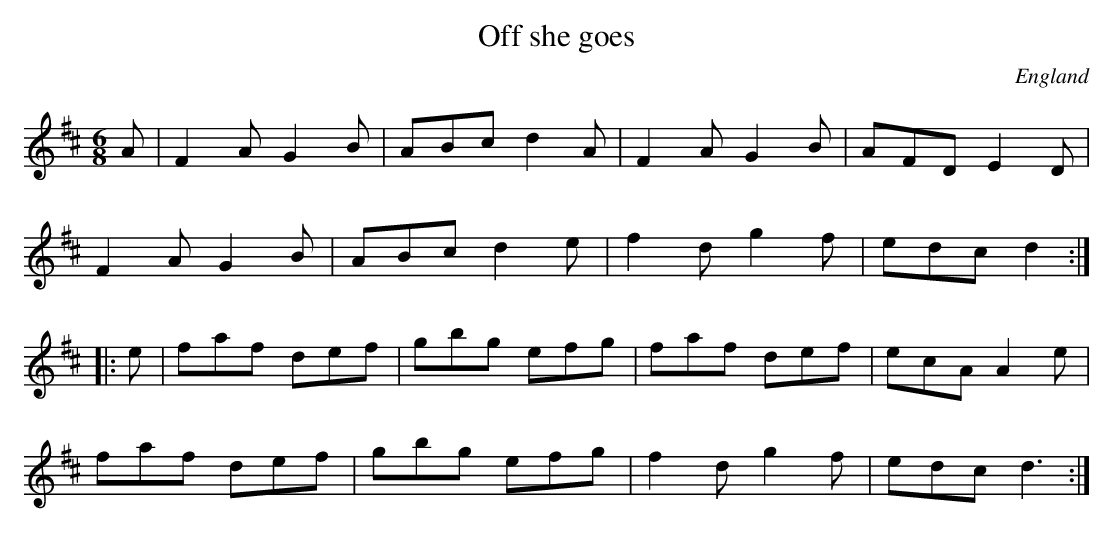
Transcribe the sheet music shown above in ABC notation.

X:1
T:Off she goes
O:England
O:Ireland
O:Scotland
M:6/8
L:1/8
K:D
A|F2A G2B|ABc d2A|F2A G2B|AFD E2D|!
F2A G2B|ABc d2e|f2d g2f|edc d2:|!
|:e|faf def|gbg efg|faf def|ecA A2e|!
faf def|gbg efg|f2d g2f|edc d3:|!
